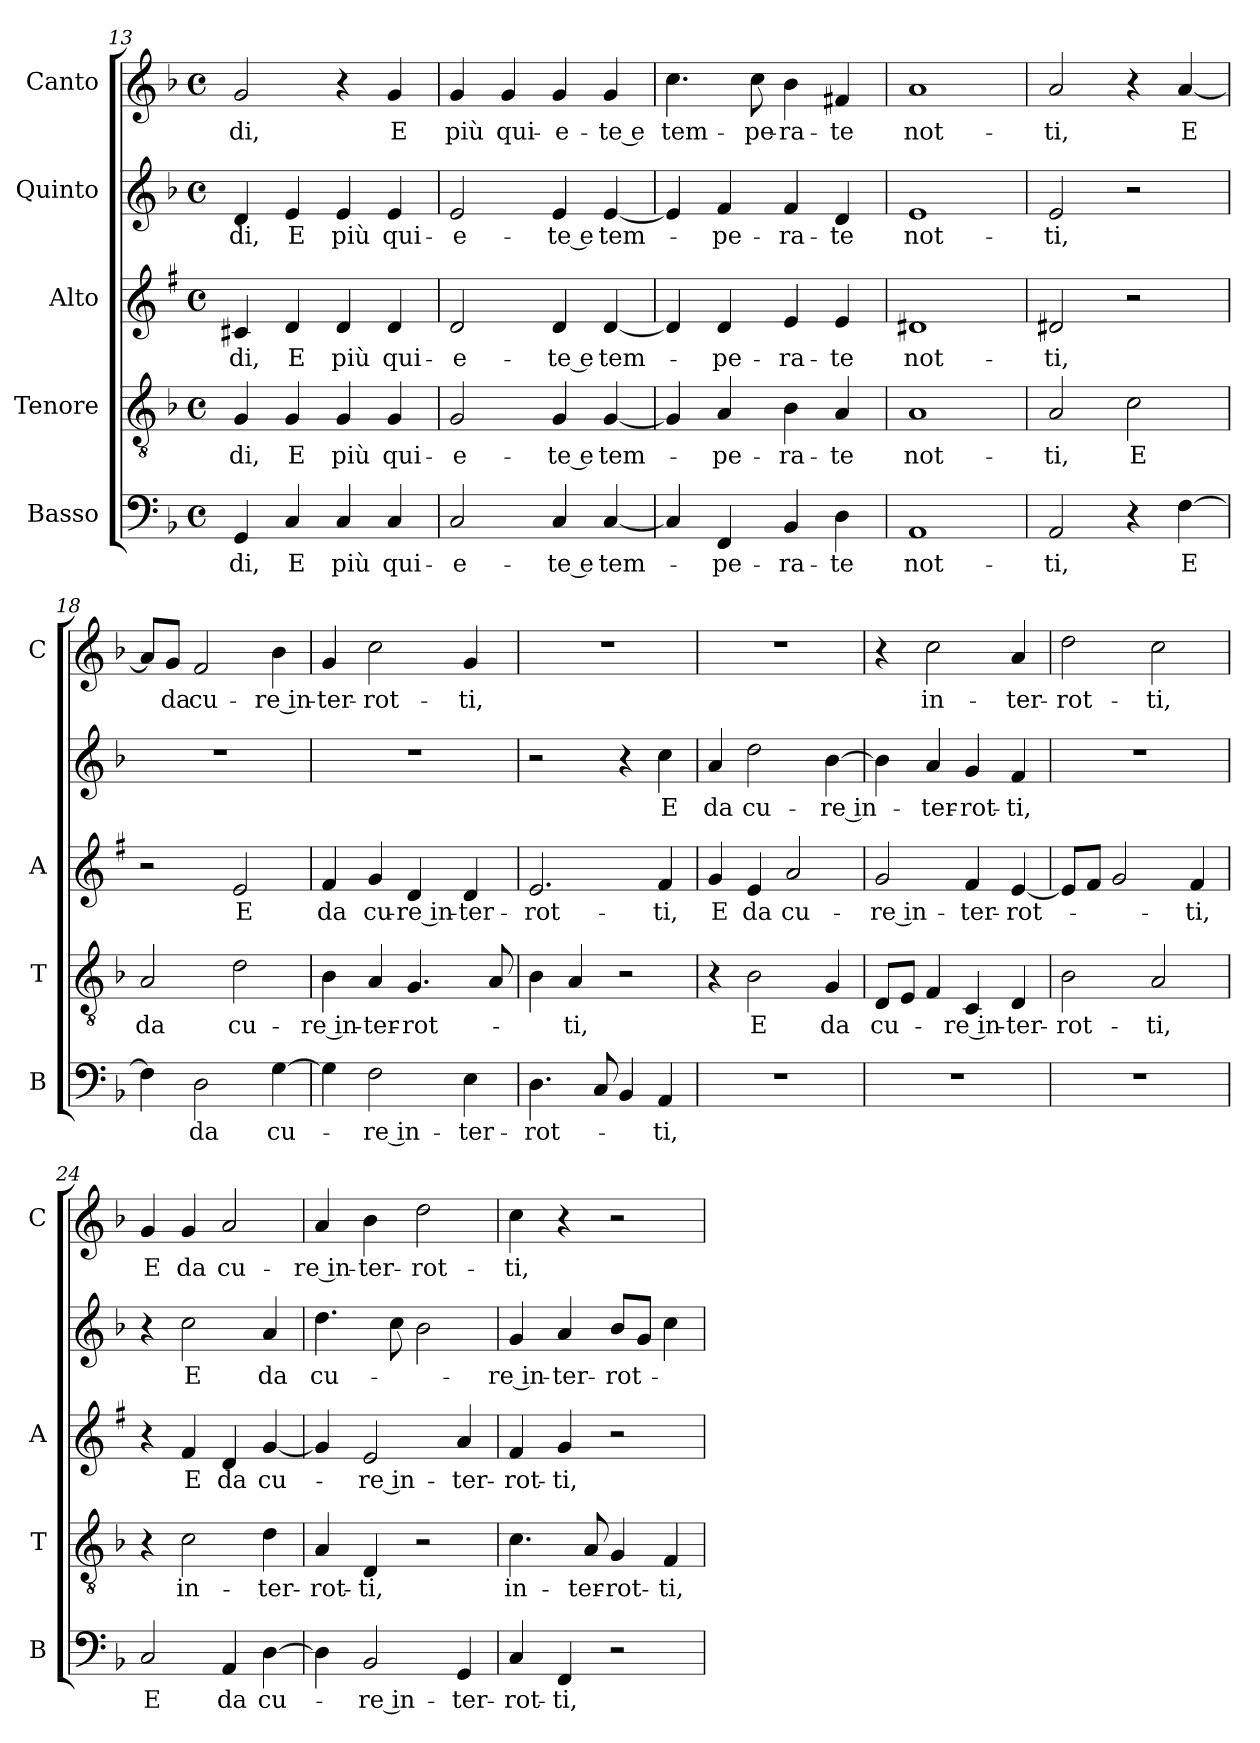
**kern	**text	**kern	**text	**kern	**text	**kern	**text	**kern	**text
*part5	*part5	*part4	*part4	*part3	*part3	*part2	*part2	*part1	*part1
*staff5	*staff5	*staff4	*staff4	*staff3	*staff3	*staff2	*staff2	*staff1	*staff1
*I"Basso	*	*I"Tenore	*	*I"Alto	*	*I"Quinto	*	*I"Canto	*
*I'B	*	*I'T	*	*I'A	*	*	*	*I'C	*
*clefF4	*	*clefGv2	*	*clefG2	*	*clefG2	*	*clefG2	*
*	*	*	*	*ITrd1c2	*	*	*	*	*
*k[b-]	*	*k[b-]	*	*k[b-]	*	*k[b-]	*	*k[b-]	*
*F:	*	*F:	*	*F:	*	*F:	*	*F:	*
*M4/4	*	*M4/4	*	*M4/4	*	*M4/4	*	*M4/4	*
*met(c)	*	*met(c)	*	*met(c)	*	*met(c)	*	*met(c)	*
=13	=13	=13	=13	=13	=13	=13	=13	=13	=13
!	!LO:LY:b	!	!LO:LY:b	!	!LO:LY:b	!	!LO:LY:b	!	!LO:LY:b
4GG/	-di,	4G/	-di,	4Bn/	-di,	4d/	-di,	2g/	-di,
!	!LO:LY:b	!	!LO:LY:b	!	!LO:LY:b	!	!LO:LY:b	!	!
4C/	E	4G/	E	4c/	E	4e/	E	.	.
!	!LO:LY:b	!	!LO:LY:b	!	!LO:LY:b	!	!LO:LY:b	!	!
4C/	più	4G/	più	4c/	più	4e/	più	4r	.
!	!LO:LY:b	!	!LO:LY:b	!	!LO:LY:b	!	!LO:LY:b	!	!LO:LY:b
4C/	qui-	4G/	qui-	4c/	qui-	4e/	qui-	4g/	E
!!LO:LB:g=z
=14	=14	=14	=14	=14	=14	=14	=14	=14	=14
!	!LO:LY:b	!	!LO:LY:b	!	!LO:LY:b	!	!LO:LY:b	!	!LO:LY:b
2C/	-e-	2G/	-e-	2c/	-e-	2e/	-e-	4g/	più
!	!	!	!	!	!	!	!	!	!LO:LY:b
.	.	.	.	.	.	.	.	4g/	qui-
!	!LO:LY:b	!	!LO:LY:b	!	!LO:LY:b	!	!LO:LY:b	!	!LO:LY:b
4C/	-te e	4G/	-te e	4c/	-te e	4e/	-te e	4g/	-e-
!	!LO:LY:b	!	!LO:LY:b	!	!LO:LY:b	!	!LO:LY:b	!	!LO:LY:b
[4C/	tem-	[4G/	tem-	[4c/	tem-	[4e/	tem-	4g/	-te e
=15	=15	=15	=15	=15	=15	=15	=15	=15	=15
!	!	!	!	!	!	!	!	!	!LO:LY:b
4C/]	.	4G/]	.	4c/]	.	4e/]	.	4.cc\	tem-
!	!LO:LY:b	!	!LO:LY:b	!	!LO:LY:b	!	!LO:LY:b	!	!
4FF/	-pe-	4A/	-pe-	4c/	-pe-	4f/	-pe-	.	.
!	!	!	!	!	!	!	!	!	!LO:LY:b
.	.	.	.	.	.	.	.	8cc\	-pe-
!	!LO:LY:b	!	!LO:LY:b	!	!LO:LY:b	!	!LO:LY:b	!	!LO:LY:b
4BB-/	-ra-	4B-\	-ra-	4d/	-ra-	4f/	-ra-	4b-\	-ra-
!	!LO:LY:b	!	!LO:LY:b	!	!LO:LY:b	!	!LO:LY:b	!	!LO:LY:b
4D\	-te	4A/	-te	4d/	-te	4d/	-te	4f#X/	-te
=16	=16	=16	=16	=16	=16	=16	=16	=16	=16
!	!LO:LY:b	!	!LO:LY:b	!	!LO:LY:b	!	!LO:LY:b	!	!LO:LY:b
1AA	not-	1A	not-	1c#X	not-	1e	not-	1a	not-
=17	=17	=17	=17	=17	=17	=17	=17	=17	=17
!	!LO:LY:b	!	!LO:LY:b	!	!LO:LY:b	!	!LO:LY:b	!	!LO:LY:b
2AA/	-ti,	2A/	-ti,	2c#X/	-ti,	2e/	-ti,	2a/	-ti,
!	!	!	!LO:LY:b	!	!	!	!	!	!
4r	.	2c\	E	2r	.	2r	.	4r	.
!	!LO:LY:b	!	!	!	!	!	!	!	!LO:LY:b
[4F\	E	.	.	.	.	.	.	[4a/	E
=18	=18	=18	=18	=18	=18	=18	=18	=18	=18
!	!	!	!LO:LY:b	!	!	!	!	!	!
4F\]	.	2A/	da	2r	.	1r	.	8a/L]	.
!	!	!	!	!	!	!	!	!	!LO:LY:b
.	.	.	.	.	.	.	.	8g/J	da
!	!LO:LY:b	!	!	!	!	!	!	!	!LO:LY:b
2D\	da	.	.	.	.	.	.	2f/	cu-
!	!	!	!LO:LY:b	!	!LO:LY:b	!	!	!	!
.	.	2d\	cu-	2d/	E	.	.	.	.
!	!LO:LY:b	!	!	!	!	!	!	!	!LO:LY:b
[4G\	cu-	.	.	.	.	.	.	4b-\	-re in-
=19	=19	=19	=19	=19	=19	=19	=19	=19	=19
!	!	!	!LO:LY:b	!	!LO:LY:b	!	!	!	!LO:LY:b
4G\]	.	4B-\	-re in-	4e/	da	1r	.	4g/	-ter-
!	!LO:LY:b	!	!LO:LY:b	!	!LO:LY:b	!	!	!	!LO:LY:b
2F\	-re in-	4A/	-ter-	4f/	cu-	.	.	2cc\	-rot-
!	!	!	!LO:LY:b	!	!LO:LY:b	!	!	!	!
.	.	4.G/	-rot-	4c/	-re in-	.	.	.	.
!	!LO:LY:b	!	!	!	!LO:LY:b	!	!	!	!LO:LY:b
4E\	-ter-	.	.	4c/	-ter-	.	.	4g/	-ti,
.	.	8A/	.	.	.	.	.	.	.
=20	=20	=20	=20	=20	=20	=20	=20	=20	=20
!	!LO:LY:b	!	!	!	!LO:LY:b	!	!	!	!
4.D\	-rot-	4B-\	.	2.d/	-rot-	2r	.	1r	.
!	!	!	!LO:LY:b	!	!	!	!	!	!
.	.	4A/	-ti,	.	.	.	.	.	.
8C/	.	.	.	.	.	.	.	.	.
4BB-/	.	2r	.	.	.	4r	.	.	.
!	!LO:LY:b	!	!	!	!LO:LY:b	!	!LO:LY:b	!	!
4AA/	-ti,	.	.	4e/	-ti,	4cc\	E	.	.
!!LO:PB:g=z
=21	=21	=21	=21	=21	=21	=21	=21	=21	=21
!	!	!	!	!	!LO:LY:b	!	!LO:LY:b	!	!
1r	.	4r	.	4f/	E	4a/	da	1r	.
!	!	!	!LO:LY:b	!	!LO:LY:b	!	!LO:LY:b	!	!
.	.	2B-\	E	4d/	da	2dd\	cu-	.	.
!	!	!	!	!	!LO:LY:b	!	!	!	!
.	.	.	.	2g/	cu-	.	.	.	.
!	!	!	!LO:LY:b	!	!	!	!LO:LY:b	!	!
.	.	4G/	da	.	.	[4b-\	-re in-	.	.
=22	=22	=22	=22	=22	=22	=22	=22	=22	=22
!	!	!	!LO:LY:b	!	!LO:LY:b	!	!	!	!
1r	.	8D/L	cu-	2f/	-re in-	4b-\]	.	4r	.
.	.	8E/J	.	.	.	.	.	.	.
!	!	!	!	!	!	!	!LO:LY:b	!	!LO:LY:b
.	.	4F/	.	.	.	4a/	-ter-	2cc\	in-
!	!	!	!LO:LY:b	!	!LO:LY:b	!	!LO:LY:b	!	!
.	.	4C/	-re in-	4e/	-ter-	4g/	-rot-	.	.
!	!	!	!LO:LY:b	!	!LO:LY:b	!	!LO:LY:b	!	!LO:LY:b
.	.	4D/	-ter-	[4d/	-rot-	4f/	-ti,	4a/	-ter-
=23	=23	=23	=23	=23	=23	=23	=23	=23	=23
!	!	!	!LO:LY:b	!	!	!	!	!	!LO:LY:b
1r	.	2B-\	-rot-	8d/L]	.	1r	.	2dd\	-rot-
.	.	.	.	8e/J	.	.	.	.	.
.	.	.	.	2f/	.	.	.	.	.
!	!	!	!LO:LY:b	!	!	!	!	!	!LO:LY:b
.	.	2A/	-ti,	.	.	.	.	2cc\	-ti,
!	!	!	!	!	!LO:LY:b	!	!	!	!
.	.	.	.	4e/	-ti,	.	.	.	.
=24	=24	=24	=24	=24	=24	=24	=24	=24	=24
!	!LO:LY:b	!	!	!	!	!	!	!	!LO:LY:b
2C/	E	4r	.	4r	.	4r	.	4g/	E
!	!	!	!LO:LY:b	!	!LO:LY:b	!	!LO:LY:b	!	!LO:LY:b
.	.	2c\	in-	4e/	E	2cc\	E	4g/	da
!	!LO:LY:b	!	!	!	!LO:LY:b	!	!	!	!LO:LY:b
4AA/	da	.	.	4c/	da	.	.	2a/	cu-
!	!LO:LY:b	!	!LO:LY:b	!	!LO:LY:b	!	!LO:LY:b	!	!
[4D\	cu-	4d\	-ter-	[4f/	cu-	4a/	da	.	.
=25	=25	=25	=25	=25	=25	=25	=25	=25	=25
!	!	!	!LO:LY:b	!	!	!	!LO:LY:b	!	!LO:LY:b
4D\]	.	4A/	-rot-	4f/]	.	4.dd\	cu-	4a/	-re in-
!	!LO:LY:b	!	!LO:LY:b	!	!LO:LY:b	!	!	!	!LO:LY:b
2BB-/	-re in-	4D/	-ti,	2d/	-re in-	.	.	4b-\	-ter-
.	.	.	.	.	.	8cc\	.	.	.
!	!	!	!	!	!	!	!	!	!LO:LY:b
.	.	2r	.	.	.	2b-\	.	2dd\	-rot-
!	!LO:LY:b	!	!	!	!LO:LY:b	!	!	!	!
4GG/	-ter-	.	.	4g/	-ter-	.	.	.	.
=26	=26	=26	=26	=26	=26	=26	=26	=26	=26
!	!LO:LY:b	!	!LO:LY:b	!	!LO:LY:b	!	!LO:LY:b	!	!LO:LY:b
4C/	-rot-	4.c\	in-	4e/	-rot-	4g/	-re in-	4cc\	-ti,
!	!LO:LY:b	!	!	!	!LO:LY:b	!	!LO:LY:b	!	!
4FF/	-ti,	.	.	4f/	-ti,	4a/	-ter-	4r	.
!	!	!	!LO:LY:b	!	!	!	!	!	!
.	.	8A/	-ter-	.	.	.	.	.	.
!	!	!	!LO:LY:b	!	!	!	!LO:LY:b	!	!
2r	.	4G/	-rot-	2r	.	8b-/L	-rot-	2r	.
.	.	.	.	.	.	8g/J	.	.	.
!	!	!	!LO:LY:b	!	!	!	!	!	!
.	.	4F/	-ti,	.	.	4cc\	.	.	.
=	=	=	=	=	=	=	=	=	=
*-	*-	*-	*-	*-	*-	*-	*-	*-	*-
